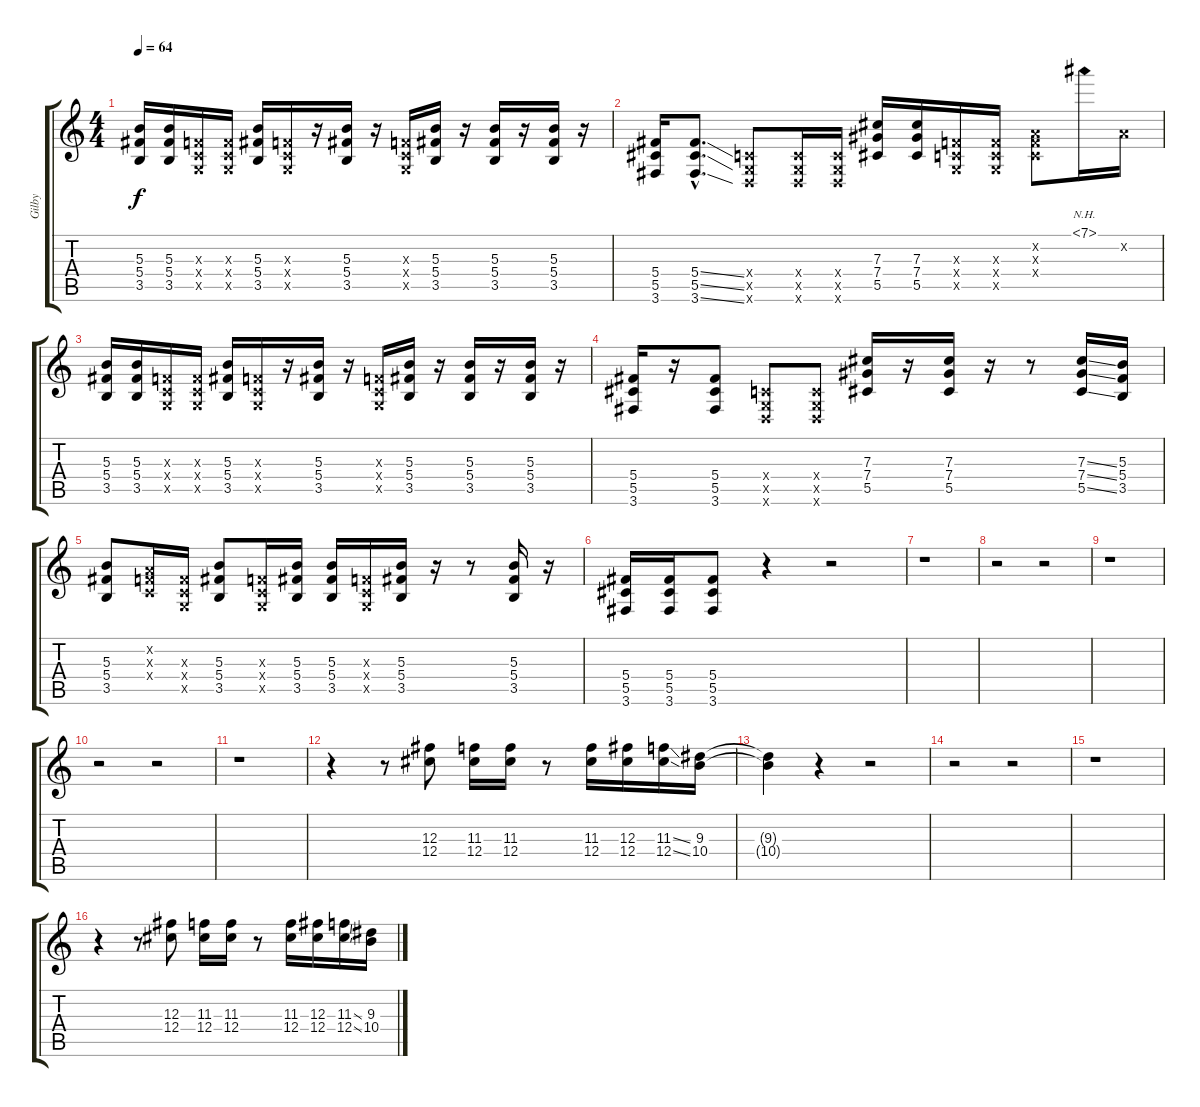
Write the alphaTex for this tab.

\track ("Gilby" "Gilby") {instrument acousticguitarnylon}
\staff {score tabs}
\tuning (Eb4 Bb3 Gb3 Db3 Ab2 Eb2) {hide}
\ts (4 4)
\tempo 64
\clef g2
\ks c
(5.3 5.4 3.5).16{dy f} (5.3 5.4 3.5).16 (-1.3{x} -1.4{x} -1.5{x}).16 (-1.3{x} -1.4{x} -1.5{x}).16 (5.3 5.4 3.5).16 (-1.3{x} -1.4{x} -1.5{x}).16 r.16 (5.3 5.4 3.5).16 r.16 (-1.3{x} -1.4{x} -1.5{x}).16 (5.3 5.4 3.5).16 r.16 (5.3 5.4 3.5).16 r.16 (5.3 5.4 3.5).16 r.16 |
(5.4 5.5 3.6).16 (5.4{ss hac} 5.5{ss hac} 3.6{ss hac}).8{d} (-1.4{x} -1.5{x} -1.6{x}).8 (-1.4{x} -1.5{x} -1.6{x}).16 (-1.4{x} -1.5{x} -1.6{x}).16 (7.3 7.4 5.5).16 (7.3 7.4 5.5).16 (-1.3{x} -1.4{x} -1.5{x}).16 (-1.3{x} -1.4{x} -1.5{x}).16 (-1.2{x} -1.3{x} -1.4{x}).8 7.1{nh}.16 -1.2{x}.16 |
(5.3 5.4 3.5).16 (5.3 5.4 3.5).16 (-1.3{x} -1.4{x} -1.5{x}).16 (-1.3{x} -1.4{x} -1.5{x}).16 (5.3 5.4 3.5).16 (-1.3{x} -1.4{x} -1.5{x}).16 r.16 (5.3 5.4 3.5).16 r.16 (-1.3{x} -1.4{x} -1.5{x}).16 (5.3 5.4 3.5).16 r.16 (5.3 5.4 3.5).16 r.16 (5.3 5.4 3.5).16 r.16 |
(5.4 5.5 3.6).16 r.16 (5.4 5.5 3.6).8 (-1.4{x} -1.5{x} -1.6{x}).8 (-1.4{x} -1.5{x} -1.6{x}).8 (7.3 7.4 5.5).16 r.16 (7.3 7.4 5.5).16 r.16 r.8 (7.3{ss} 7.4{ss} 5.5{ss}).16 (5.3 5.4 3.5).16 |
(5.3 5.4 3.5).8 (-1.2{x} -1.3{x} -1.4{x}).16 (-1.3{x} -1.4{x} -1.5{x}).16 (5.3 5.4 3.5).8 (-1.3{x} -1.4{x} -1.5{x}).16 (5.3 5.4 3.5).16 (5.3 5.4 3.5).16 (-1.3{x} -1.4{x} -1.5{x}).16 (5.3 5.4 3.5).16 r.16 r.8 (5.3 5.4 3.5).16 r.16 |
(5.4 5.5 3.6).16 (5.4 5.5 3.6).16 (5.4 5.5 3.6).8 r.4 r.2 |
r.1 |
r.2 r.2 |
r.1 |
r.2 r.2 |
r.1 |
r.4 r.8 (12.3 12.4).8 (11.3 12.4).16 (11.3 12.4).16 r.8 (11.3 12.4).16 (12.3 12.4).16 (11.3{ss} 12.4{ss}).16 (9.3 10.4).16 |
(9.3{t} 10.4{t}).4 r.4 r.2 |
r.2 r.2 |
r.1 |
r.4 r.8 (12.3 12.4).8 (11.3 12.4).16 (11.3 12.4).16 r.8 (11.3 12.4).16 (12.3 12.4).16 (11.3{ss} 12.4{ss}).16 (9.3 10.4).16
